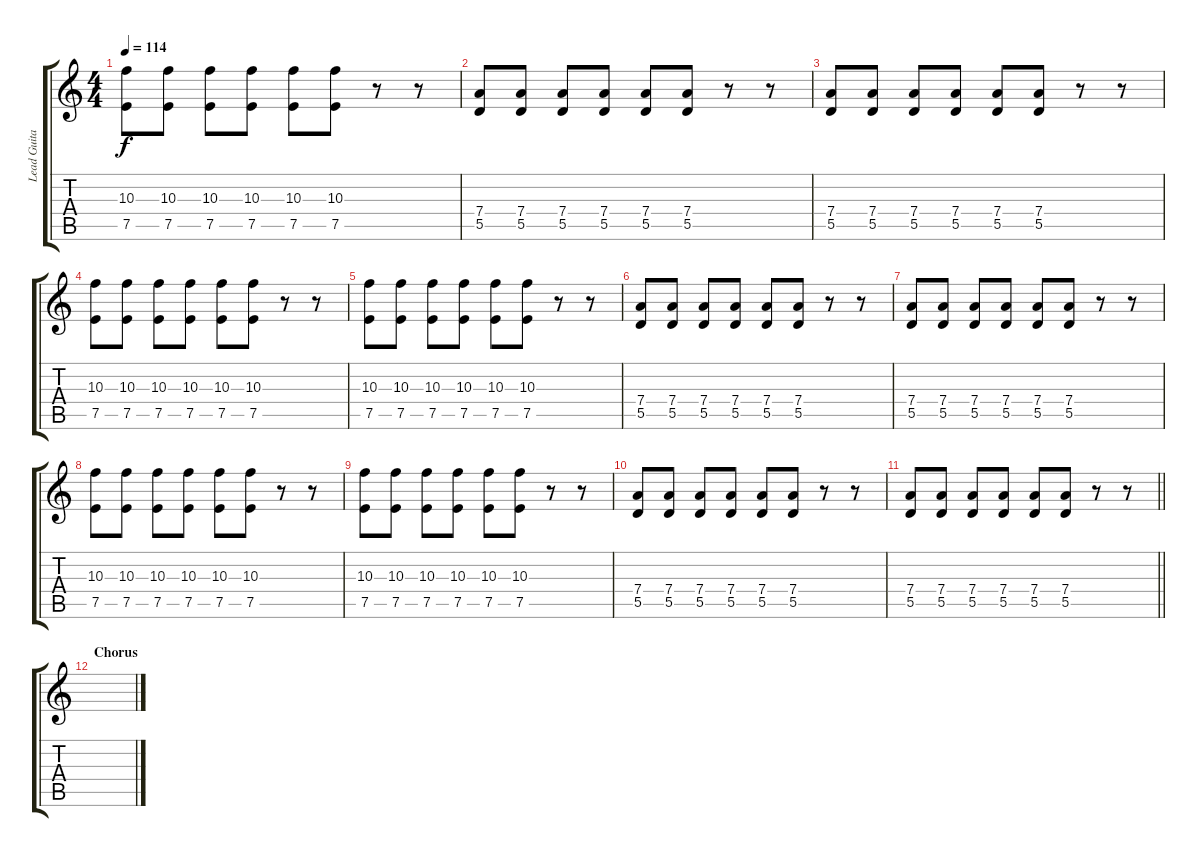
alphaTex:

\track ("Lead Guitar" "Lead Guita") {instrument distortionguitar}
\staff {score tabs}
\tuning (E4 B3 G3 D3 A2 E2) {hide}
\ts (4 4)
\tempo 114
\clef g2
\ks c
(10.3 7.5).8{dy f} (10.3 7.5).8 (10.3 7.5).8 (10.3 7.5).8 (10.3 7.5).8 (10.3 7.5).8 r.8 r.8 |
(7.4 5.5).8 (7.4 5.5).8 (7.4 5.5).8 (7.4 5.5).8 (7.4 5.5).8 (7.4 5.5).8 r.8 r.8 |
(7.4 5.5).8 (7.4 5.5).8 (7.4 5.5).8 (7.4 5.5).8 (7.4 5.5).8 (7.4 5.5).8 r.8 r.8 |
(10.3 7.5).8 (10.3 7.5).8 (10.3 7.5).8 (10.3 7.5).8 (10.3 7.5).8 (10.3 7.5).8 r.8 r.8 |
(10.3 7.5).8 (10.3 7.5).8 (10.3 7.5).8 (10.3 7.5).8 (10.3 7.5).8 (10.3 7.5).8 r.8 r.8 |
(7.4 5.5).8 (7.4 5.5).8 (7.4 5.5).8 (7.4 5.5).8 (7.4 5.5).8 (7.4 5.5).8 r.8 r.8 |
(7.4 5.5).8 (7.4 5.5).8 (7.4 5.5).8 (7.4 5.5).8 (7.4 5.5).8 (7.4 5.5).8 r.8 r.8 |
(10.3 7.5).8 (10.3 7.5).8 (10.3 7.5).8 (10.3 7.5).8 (10.3 7.5).8 (10.3 7.5).8 r.8 r.8 |
(10.3 7.5).8 (10.3 7.5).8 (10.3 7.5).8 (10.3 7.5).8 (10.3 7.5).8 (10.3 7.5).8 r.8 r.8 |
(7.4 5.5).8 (7.4 5.5).8 (7.4 5.5).8 (7.4 5.5).8 (7.4 5.5).8 (7.4 5.5).8 r.8 r.8 |
\barLineRight lightlight
(7.4 5.5).8 (7.4 5.5).8 (7.4 5.5).8 (7.4 5.5).8 (7.4 5.5).8 (7.4 5.5).8 r.8 r.8 |
\section ("" "Chorus")
